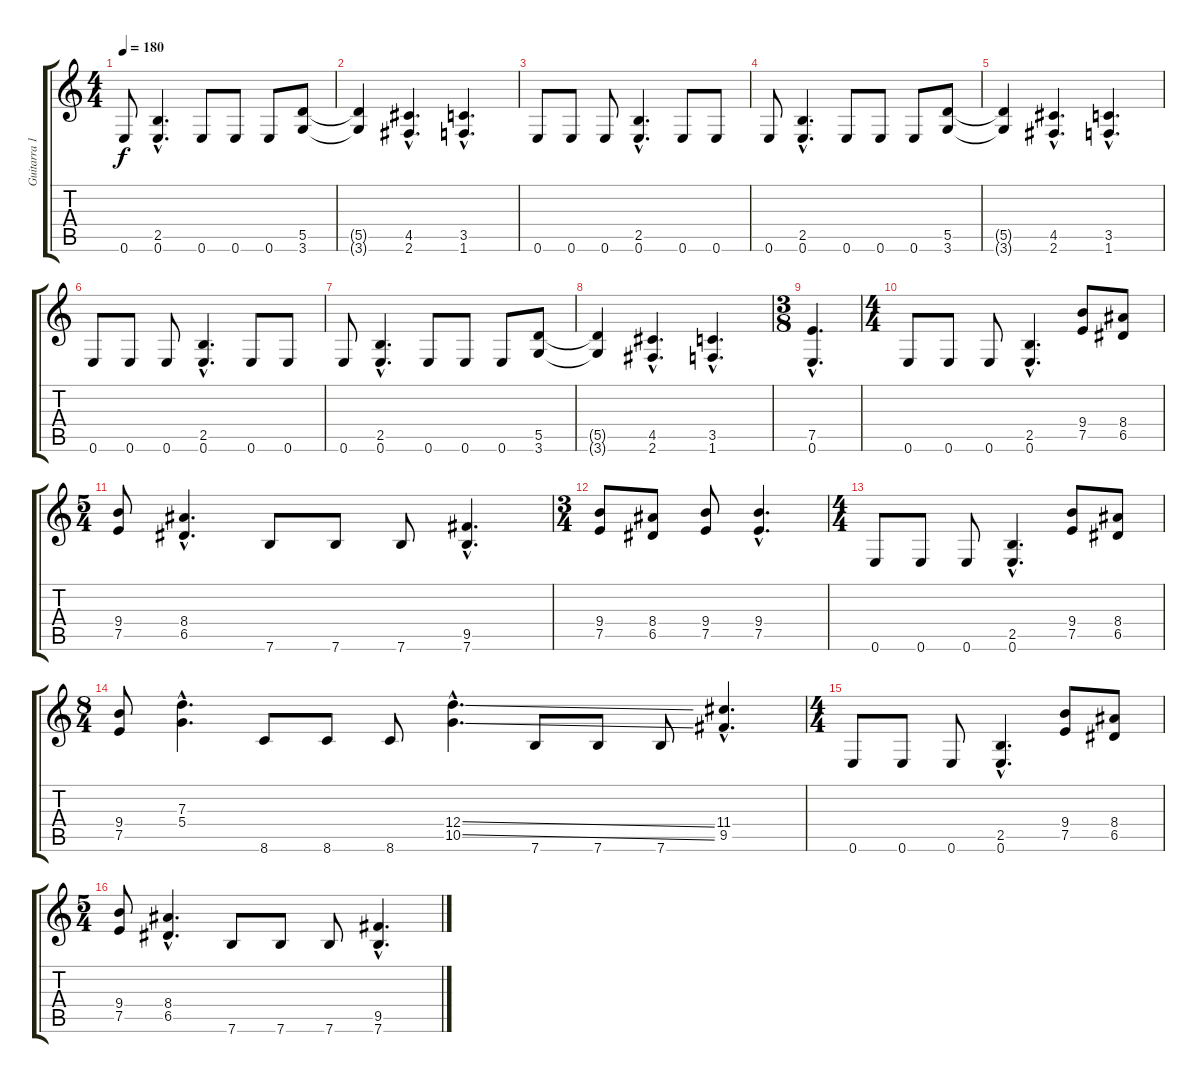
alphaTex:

\track ("Guitarra 1" "Guitarra 1") {instrument distortionguitar}
\staff {score tabs}
\tuning (E4 B3 G3 D3 A2 E2) {hide}
\ts (4 4)
\tempo 180
\clef g2
\ks c
0.6.8{dy f} (2.5{hac} 0.6{hac}).4{d} 0.6.8 0.6.8 0.6.8 (5.5 3.6).8 |
(5.5{t} 3.6{t}).4 (4.5{hac} 2.6{hac}).4{d} (3.5{hac} 1.6{hac}).4{d} |
0.6.8 0.6.8 0.6.8 (2.5{hac} 0.6{hac}).4{d} 0.6.8 0.6.8 |
0.6.8 (2.5{hac} 0.6{hac}).4{d} 0.6.8 0.6.8 0.6.8 (5.5 3.6).8 |
(5.5{t} 3.6{t}).4 (4.5{hac} 2.6{hac}).4{d} (3.5{hac} 1.6{hac}).4{d} |
0.6.8 0.6.8 0.6.8 (2.5{hac} 0.6{hac}).4{d} 0.6.8 0.6.8 |
0.6.8 (2.5{hac} 0.6{hac}).4{d} 0.6.8 0.6.8 0.6.8 (5.5 3.6).8 |
(5.5{t} 3.6{t}).4 (4.5{hac} 2.6{hac}).4{d} (3.5{hac} 1.6{hac}).4{d} |
\ts (3 8)
(7.5{hac} 0.6{hac}).4{d} |
\ts (4 4)
0.6.8 0.6.8 0.6.8 (2.5{hac} 0.6{hac}).4{d} (9.4 7.5).8 (8.4 6.5).8 |
\ts (5 4)
(9.4 7.5).8 (8.4{hac} 6.5{hac}).4{d} 7.6.8 7.6.8 7.6.8 (9.5{hac} 7.6{hac}).4{d} |
\ts (3 4)
(9.4 7.5).8 (8.4 6.5).8 (9.4 7.5).8 (9.4{hac} 7.5{hac}).4{d} |
\ts (4 4)
0.6.8 0.6.8 0.6.8 (2.5{hac} 0.6{hac}).4{d} (9.4 7.5).8 (8.4 6.5).8 |
\ts (8 4)
(9.4 7.5).8 (7.3{hac} 5.4{hac}).4{d} 8.6.8 8.6.8 8.6.8 (12.4{ss hac} 10.5{ss hac}).4{d} 7.6.8 7.6.8 7.6.8 (11.4{hac} 9.5{hac}).4{d} |
\ts (4 4)
0.6.8 0.6.8 0.6.8 (2.5{hac} 0.6{hac}).4{d} (9.4 7.5).8 (8.4 6.5).8 |
\ts (5 4)
(9.4 7.5).8 (8.4{hac} 6.5{hac}).4{d} 7.6.8 7.6.8 7.6.8 (9.5{hac} 7.6{hac}).4{d}
